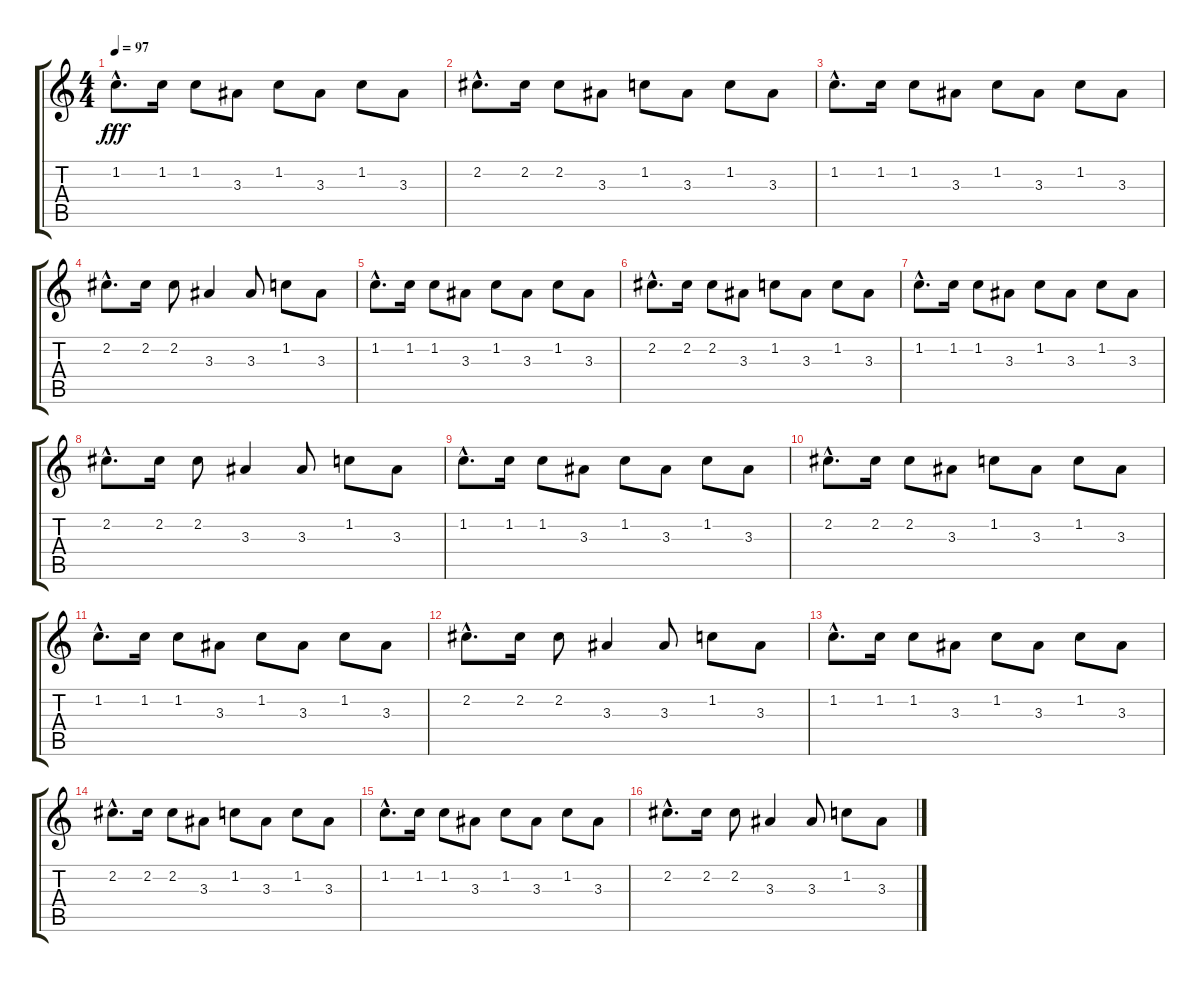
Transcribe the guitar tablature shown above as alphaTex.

\track ("              / High Rhythm Guitar" "          ") {instrument distortionguitar}
\staff {score tabs}
\tuning (E4 B3 G3 D3 A2 E2) {hide}
\ts (4 4)
\tempo 97
\clef g2
\ks c
1.2{hac}.8{d dy fff} 1.2.16 1.2.8 3.3.8 1.2.8 3.3.8 1.2.8 3.3.8 |
2.2{hac}.8{d} 2.2.16 2.2.8 3.3.8 1.2.8 3.3.8 1.2.8 3.3.8 |
1.2{hac}.8{d} 1.2.16 1.2.8 3.3.8 1.2.8 3.3.8 1.2.8 3.3.8 |
2.2{hac}.8{d} 2.2.16 2.2.8 3.3.4 3.3.8 1.2.8 3.3.8 |
1.2{hac}.8{d} 1.2.16 1.2.8 3.3.8 1.2.8 3.3.8 1.2.8 3.3.8 |
2.2{hac}.8{d} 2.2.16 2.2.8 3.3.8 1.2.8 3.3.8 1.2.8 3.3.8 |
1.2{hac}.8{d} 1.2.16 1.2.8 3.3.8 1.2.8 3.3.8 1.2.8 3.3.8 |
2.2{hac}.8{d} 2.2.16 2.2.8 3.3.4 3.3.8 1.2.8 3.3.8 |
1.2{hac}.8{d} 1.2.16 1.2.8 3.3.8 1.2.8 3.3.8 1.2.8 3.3.8 |
2.2{hac}.8{d} 2.2.16 2.2.8 3.3.8 1.2.8 3.3.8 1.2.8 3.3.8 |
1.2{hac}.8{d} 1.2.16 1.2.8 3.3.8 1.2.8 3.3.8 1.2.8 3.3.8 |
2.2{hac}.8{d} 2.2.16 2.2.8 3.3.4 3.3.8 1.2.8 3.3.8 |
1.2{hac}.8{d} 1.2.16 1.2.8 3.3.8 1.2.8 3.3.8 1.2.8 3.3.8 |
2.2{hac}.8{d} 2.2.16 2.2.8 3.3.8 1.2.8 3.3.8 1.2.8 3.3.8 |
1.2{hac}.8{d} 1.2.16 1.2.8 3.3.8 1.2.8 3.3.8 1.2.8 3.3.8 |
2.2{hac}.8{d} 2.2.16 2.2.8 3.3.4 3.3.8 1.2.8 3.3.8
